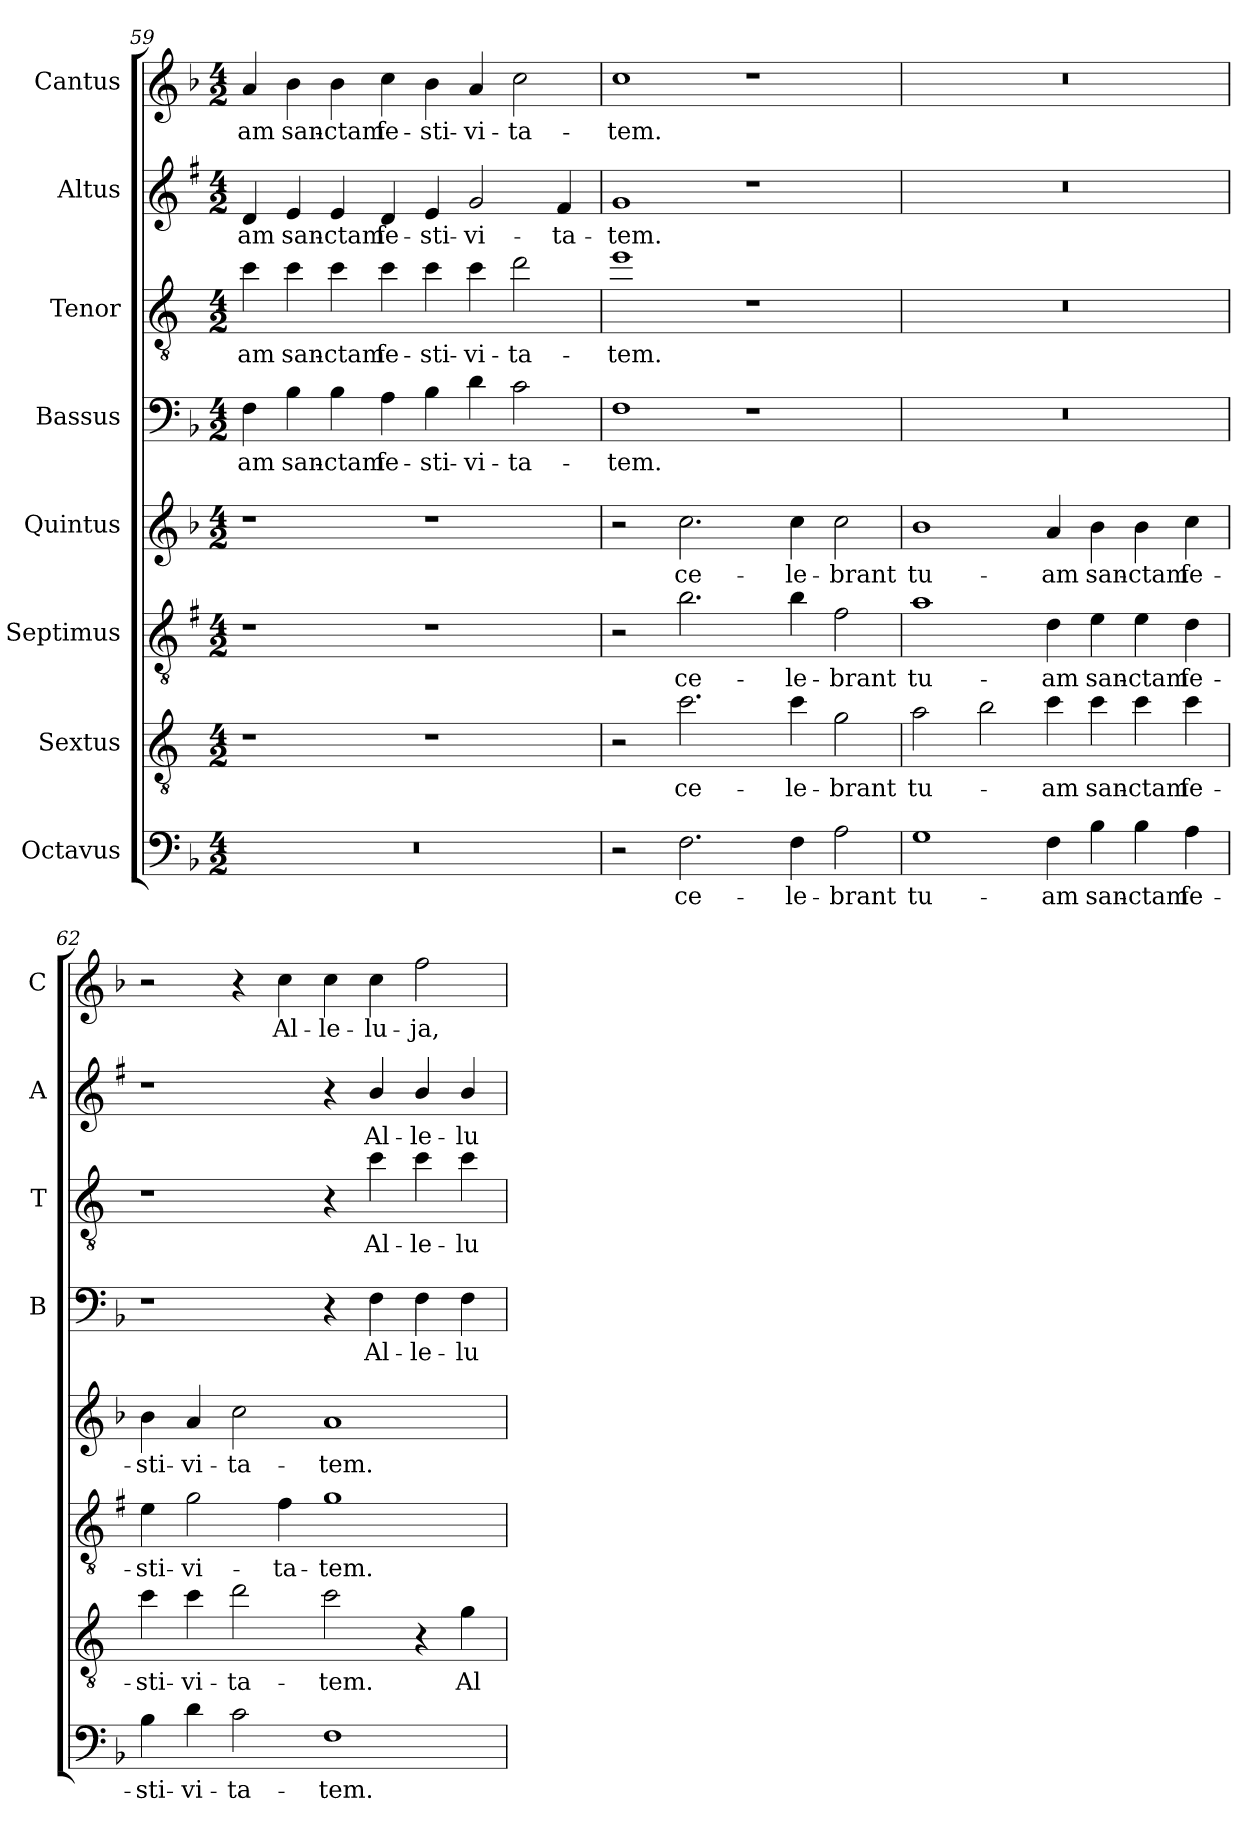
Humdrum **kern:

**kern	**text	**kern	**text	**kern	**text	**kern	**text	**kern	**text	**kern	**text	**kern	**text	**kern	**text
*part8	*part8	*part7	*part7	*part6	*part6	*part5	*part5	*part4	*part4	*part3	*part3	*part2	*part2	*part1	*part1
*staff8	*staff8	*staff7	*staff7	*staff6	*staff6	*staff5	*staff5	*staff4	*staff4	*staff3	*staff3	*staff2	*staff2	*staff1	*staff1
*I"Octavus	*	*I"Sextus	*	*I"Septimus	*	*I"Quintus	*	*I"Bassus	*	*I"Tenor	*	*I"Altus	*	*I"Cantus	*
*	*	*	*	*	*	*	*	*I'B	*	*I'T	*	*I'A	*	*I'C	*
!!LO:PB:g=z
*clefF4	*	*clefGv2	*	*clefGv2	*	*clefG2	*	*clefF4	*	*clefGv2	*	*clefG2	*	*clefG2	*
*	*	*ITrd4c7	*	*ITrd1c2	*	*	*	*	*	*ITrd4c7	*	*ITrd1c2	*	*	*
*k[b-]	*	*k[b-]	*	*k[b-]	*	*k[b-]	*	*k[b-]	*	*k[b-]	*	*k[b-]	*	*k[b-]	*
*F:	*	*F:	*	*F:	*	*F:	*	*F:	*	*F:	*	*F:	*	*F:	*
*M4/2	*	*M4/2	*	*M4/2	*	*M4/2	*	*M4/2	*	*M4/2	*	*M4/2	*	*M4/2	*
=59	=59	=59	=59	=59	=59	=59	=59	=59	=59	=59	=59	=59	=59	=59	=59
!	!	!	!	!	!	!	!	!	!LO:LY:b	!	!LO:LY:b	!	!LO:LY:b	!	!LO:LY:b
0r	.	1r	.	1r	.	1r	.	4F\	-am	4f\	-am	4c/	-am	4a/	-am
!	!	!	!	!	!	!	!	!	!LO:LY:b	!	!LO:LY:b	!	!LO:LY:b	!	!LO:LY:b
.	.	.	.	.	.	.	.	4B-\	san-	4f\	san-	4d/	san-	4b-\	san-
!	!	!	!	!	!	!	!	!	!LO:LY:b	!	!LO:LY:b	!	!LO:LY:b	!	!LO:LY:b
.	.	.	.	.	.	.	.	4B-\	-ctam	4f\	-ctam	4d/	-ctam	4b-\	-ctam
!	!	!	!	!	!	!	!	!	!LO:LY:b	!	!LO:LY:b	!	!LO:LY:b	!	!LO:LY:b
.	.	.	.	.	.	.	.	4A\	fe-	4f\	fe-	4c/	fe-	4cc\	fe-
!	!	!	!	!	!	!	!	!	!LO:LY:b	!	!LO:LY:b	!	!LO:LY:b	!	!LO:LY:b
.	.	1r	.	1r	.	1r	.	4B-\	-sti-	4f\	-sti-	4d/	-sti-	4b-\	-sti-
!	!	!	!	!	!	!	!	!	!LO:LY:b	!	!LO:LY:b	!	!LO:LY:b	!	!LO:LY:b
.	.	.	.	.	.	.	.	4d\	-vi-	4f\	-vi-	2f/	-vi-	4a/	-vi-
!	!	!	!	!	!	!	!	!	!LO:LY:b	!	!LO:LY:b	!	!	!	!LO:LY:b
.	.	.	.	.	.	.	.	2c\	-ta-	2g\	-ta-	.	.	2cc\	-ta-
!	!	!	!	!	!	!	!	!	!	!	!	!	!LO:LY:b	!	!
.	.	.	.	.	.	.	.	.	.	.	.	4e/	-ta-	.	.
=60	=60	=60	=60	=60	=60	=60	=60	=60	=60	=60	=60	=60	=60	=60	=60
!	!	!	!	!	!	!	!	!	!LO:LY:b	!	!LO:LY:b	!	!LO:LY:b	!	!LO:LY:b
2r	.	2r	.	2r	.	2r	.	1F	-tem.	1a	-tem.	1f	-tem.	1cc	-tem.
!	!LO:LY:b	!	!LO:LY:b	!	!LO:LY:b	!	!LO:LY:b	!	!	!	!	!	!	!	!
2.F\	ce-	2.f\	ce-	2.a\	ce-	2.cc\	ce-	.	.	.	.	.	.	.	.
.	.	.	.	.	.	.	.	1r	.	1r	.	1r	.	1r	.
!	!LO:LY:b	!	!LO:LY:b	!	!LO:LY:b	!	!LO:LY:b	!	!	!	!	!	!	!	!
4F\	-le-	4f\	-le-	4a\	-le-	4cc\	-le-	.	.	.	.	.	.	.	.
!	!LO:LY:b	!	!LO:LY:b	!	!LO:LY:b	!	!LO:LY:b	!	!	!	!	!	!	!	!
2A\	-brant	2c\	-brant	2e\	-brant	2cc\	-brant	.	.	.	.	.	.	.	.
=61	=61	=61	=61	=61	=61	=61	=61	=61	=61	=61	=61	=61	=61	=61	=61
!	!LO:LY:b	!	!LO:LY:b	!	!LO:LY:b	!	!LO:LY:b	!	!	!	!	!	!	!	!
1G	tu-	2d\	tu-	1g	tu-	1b-	tu-	0r	.	0r	.	0r	.	0r	.
.	.	2e\	.	.	.	.	.	.	.	.	.	.	.	.	.
!	!LO:LY:b	!	!LO:LY:b	!	!LO:LY:b	!	!LO:LY:b	!	!	!	!	!	!	!	!
4F\	-am	4f\	-am	4c\	-am	4a/	-am	.	.	.	.	.	.	.	.
!	!LO:LY:b	!	!LO:LY:b	!	!LO:LY:b	!	!LO:LY:b	!	!	!	!	!	!	!	!
4B-\	san-	4f\	san-	4d\	san-	4b-\	san-	.	.	.	.	.	.	.	.
!	!LO:LY:b	!	!LO:LY:b	!	!LO:LY:b	!	!LO:LY:b	!	!	!	!	!	!	!	!
4B-\	-ctam	4f\	-ctam	4d\	-ctam	4b-\	-ctam	.	.	.	.	.	.	.	.
!	!LO:LY:b	!	!LO:LY:b	!	!LO:LY:b	!	!LO:LY:b	!	!	!	!	!	!	!	!
4A\	fe-	4f\	fe-	4c\	fe-	4cc\	fe-	.	.	.	.	.	.	.	.
=62	=62	=62	=62	=62	=62	=62	=62	=62	=62	=62	=62	=62	=62	=62	=62
!	!LO:LY:b	!	!LO:LY:b	!	!LO:LY:b	!	!LO:LY:b	!	!	!	!	!	!	!	!
4B-\	-sti-	4f\	-sti-	4d\	-sti-	4b-\	-sti-	1r	.	1r	.	1r	.	2r	.
!	!LO:LY:b	!	!LO:LY:b	!	!LO:LY:b	!	!LO:LY:b	!	!	!	!	!	!	!	!
4d\	-vi-	4f\	-vi-	2f\	-vi-	4a/	-vi-	.	.	.	.	.	.	.	.
!	!LO:LY:b	!	!LO:LY:b	!	!	!	!LO:LY:b	!	!	!	!	!	!	!	!
2c\	-ta-	2g\	-ta-	.	.	2cc\	-ta-	.	.	.	.	.	.	4r	.
!	!	!	!	!	!LO:LY:b	!	!	!	!	!	!	!	!	!	!LO:LY:b
.	.	.	.	4e\	-ta-	.	.	.	.	.	.	.	.	4cc\	Al-
!	!LO:LY:b	!	!LO:LY:b	!	!LO:LY:b	!	!LO:LY:b	!	!	!	!	!	!	!	!LO:LY:b
1F	-tem.	2f\	-tem.	1f	-tem.	1a	-tem.	4r	.	4r	.	4r	.	4cc\	-le-
!	!	!	!	!	!	!	!	!	!LO:LY:b	!	!LO:LY:b	!	!LO:LY:b	!	!LO:LY:b
.	.	.	.	.	.	.	.	4F\	Al-	4f\	Al-	4a/	Al-	4cc\	-lu-
!	!	!	!	!	!	!	!	!	!LO:LY:b	!	!LO:LY:b	!	!LO:LY:b	!	!LO:LY:b
.	.	4r	.	.	.	.	.	4F\	-le-	4f\	-le-	4a/	-le-	2ff\	-ja,
!	!	!	!LO:LY:b	!	!	!	!	!	!LO:LY:b	!	!LO:LY:b	!	!LO:LY:b	!	!
.	.	4c\	Al-	.	.	.	.	4F\	-lu-	4f\	-lu-	4a/	-lu-	.	.
=	=	=	=	=	=	=	=	=	=	=	=	=	=	=	=
*-	*-	*-	*-	*-	*-	*-	*-	*-	*-	*-	*-	*-	*-	*-	*-
